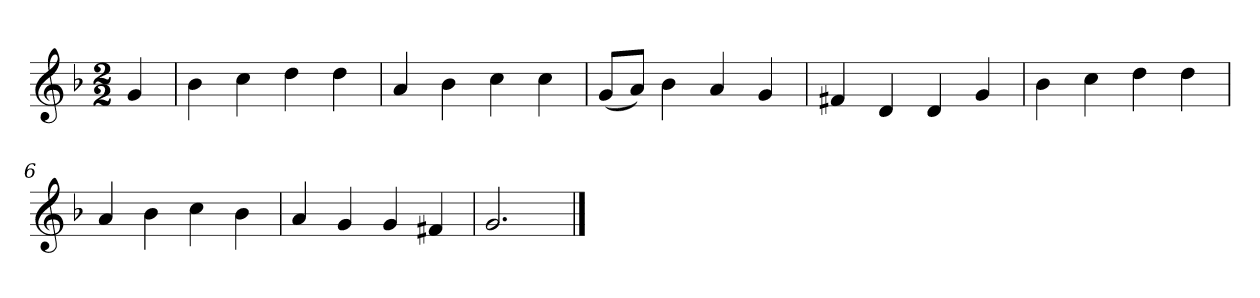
**kern
*part1
*staff1
*k[b-]
*M2/2
*MM120
=
4g
=1
4b-
4cc
4dd
4dd
=2
4a
4b-
4cc
4cc
=3
(8gL
8aJ)
4b-
4a
4g
=4
4f#X
4d
4d
4g
=5
4b-
4cc
4dd
4dd
=6
4a
4b-
4cc
4b-
=7
4a
4g
4g
4f#X
=8
2.g
==
*-
